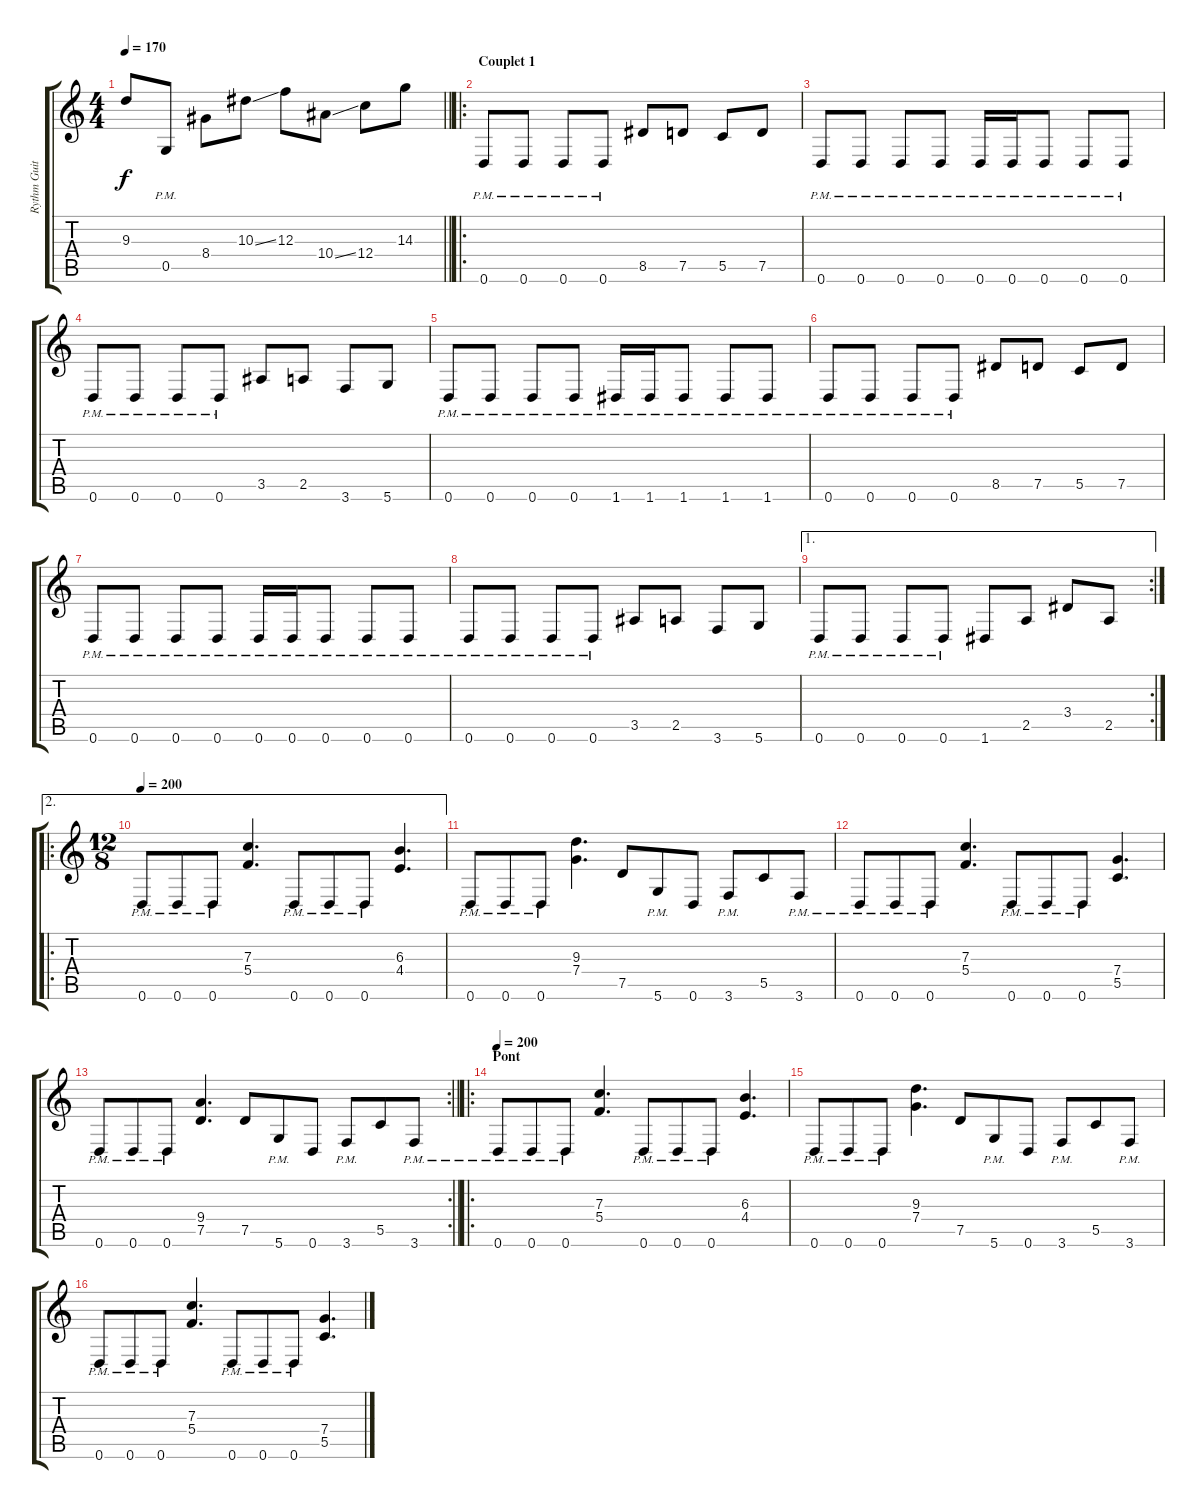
\track ("Rythm Guitar" "Rythm Guit") {instrument distortionguitar}
\staff {score tabs}
\tuning (D4 A3 F3 C3 G2 D2) {hide}
\ts (4 4)
\tempo 170
\clef g2
\barLineRight lightlight
\ks c
9.3.8{dy f} 0.5{pm}.8 8.4.8 10.3{ss}.8 12.3.8 10.4{ss}.8 12.4.8 14.3.8 |
\ro
\section ("" "Couplet 1")
0.6{pm}.8 0.6{pm}.8 0.6{pm}.8 0.6{pm}.8 8.5.8 7.5.8 5.5.8 7.5.8 |
0.6{pm}.8 0.6{pm}.8 0.6{pm}.8 0.6{pm}.8 0.6{pm}.16 0.6{pm}.16 0.6{pm}.8 0.6{pm}.8 0.6{pm}.8 |
0.6{pm}.8 0.6{pm}.8 0.6{pm}.8 0.6{pm}.8 3.5.8 2.5.8 3.6.8 5.6.8 |
0.6{pm}.8 0.6{pm}.8 0.6{pm}.8 0.6{pm}.8 1.6{pm}.16 1.6{pm}.16 1.6{pm}.8 1.6{pm}.8 1.6{pm}.8 |
0.6{pm}.8 0.6{pm}.8 0.6{pm}.8 0.6{pm}.8 8.5.8 7.5.8 5.5.8 7.5.8 |
0.6{pm}.8 0.6{pm}.8 0.6{pm}.8 0.6{pm}.8 0.6{pm}.16 0.6{pm}.16 0.6{pm}.8 0.6{pm}.8 0.6{pm}.8 |
0.6{pm}.8 0.6{pm}.8 0.6{pm}.8 0.6{pm}.8 3.5.8 2.5.8 3.6.8 5.6.8 |
\ae 1
\rc 2
0.6{pm}.8 0.6{pm}.8 0.6{pm}.8 0.6{pm}.8 1.6.8 2.5.8 3.4.8 2.5.8 |
\ae 2
\ro
\ts (12 8)
\tempo 200
0.6{pm}.8 0.6{pm}.8 0.6{pm}.8 (7.3 5.4).4{d} 0.6{pm}.8 0.6{pm}.8 0.6{pm}.8 (6.3 4.4).4{d} |
0.6{pm}.8 0.6{pm}.8 0.6{pm}.8 (9.3 7.4).4{d} 7.5.8 5.6{pm}.8 0.6.8 3.6{pm}.8 5.5.8 3.6{pm}.8 |
0.6{pm}.8 0.6{pm}.8 0.6{pm}.8 (7.3 5.4).4{d} 0.6{pm}.8 0.6{pm}.8 0.6{pm}.8 (7.4 5.5).4{d} |
\rc 2
\barLineRight lightlight
0.6{pm}.8 0.6{pm}.8 0.6{pm}.8 (9.4 7.5).4{d} 7.5.8 5.6{pm}.8 0.6.8 3.6{pm}.8 5.5.8 3.6{pm}.8 |
\ro
\section ("" "Pont")
\tempo 200
0.6{pm}.8 0.6{pm}.8 0.6{pm}.8 (7.3 5.4).4{d} 0.6{pm}.8 0.6{pm}.8 0.6{pm}.8 (6.3 4.4).4{d} |
0.6{pm}.8 0.6{pm}.8 0.6{pm}.8 (9.3 7.4).4{d} 7.5.8 5.6{pm}.8 0.6.8 3.6{pm}.8 5.5.8 3.6{pm}.8 |
0.6{pm}.8 0.6{pm}.8 0.6{pm}.8 (7.3 5.4).4{d} 0.6{pm}.8 0.6{pm}.8 0.6{pm}.8 (7.4 5.5).4{d}
